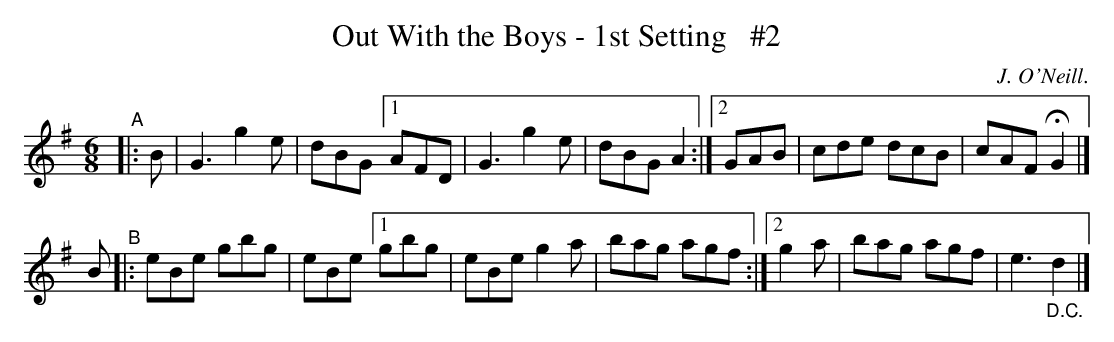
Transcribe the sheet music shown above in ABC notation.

X:1
T: Out With the Boys - 1st Setting   #2
O: J. O'Neill.
M: 6/8
K: G
"^A"|: B | G3  g2e | dBG [1 AFD | G3  g2e | dBG A2 :|[2 GAB | cde dcB | cAF HG2 |]
B "^B"|: eBe gbg | eBe [1 gbg | eBe g2a | bag agf :|[2 g2a | bag agf | e3 "_D.C."d2 |]
